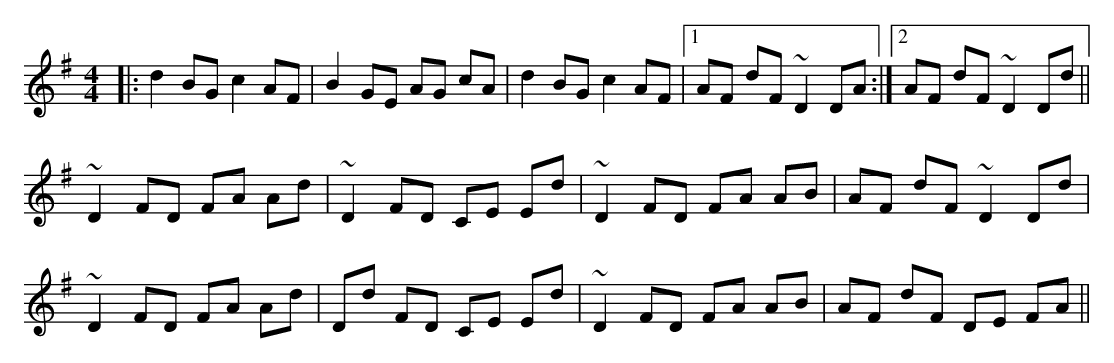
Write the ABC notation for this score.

X:1
M:4/4
K:Dmix
|:d2 BG c2 AF|B2 GE AG cA|d2 BG c2 AF|1 AF dF ~D2 DA:|2 AF dF ~D2 Dd||
~D2 FD FA Ad|~D2 FD CE Ed|~D2 FD FA AB|AF dF ~D2 Dd|
~D2 FD FA Ad|Dd FD CE Ed|~D2 FD FA AB|AF dF DE FA||
